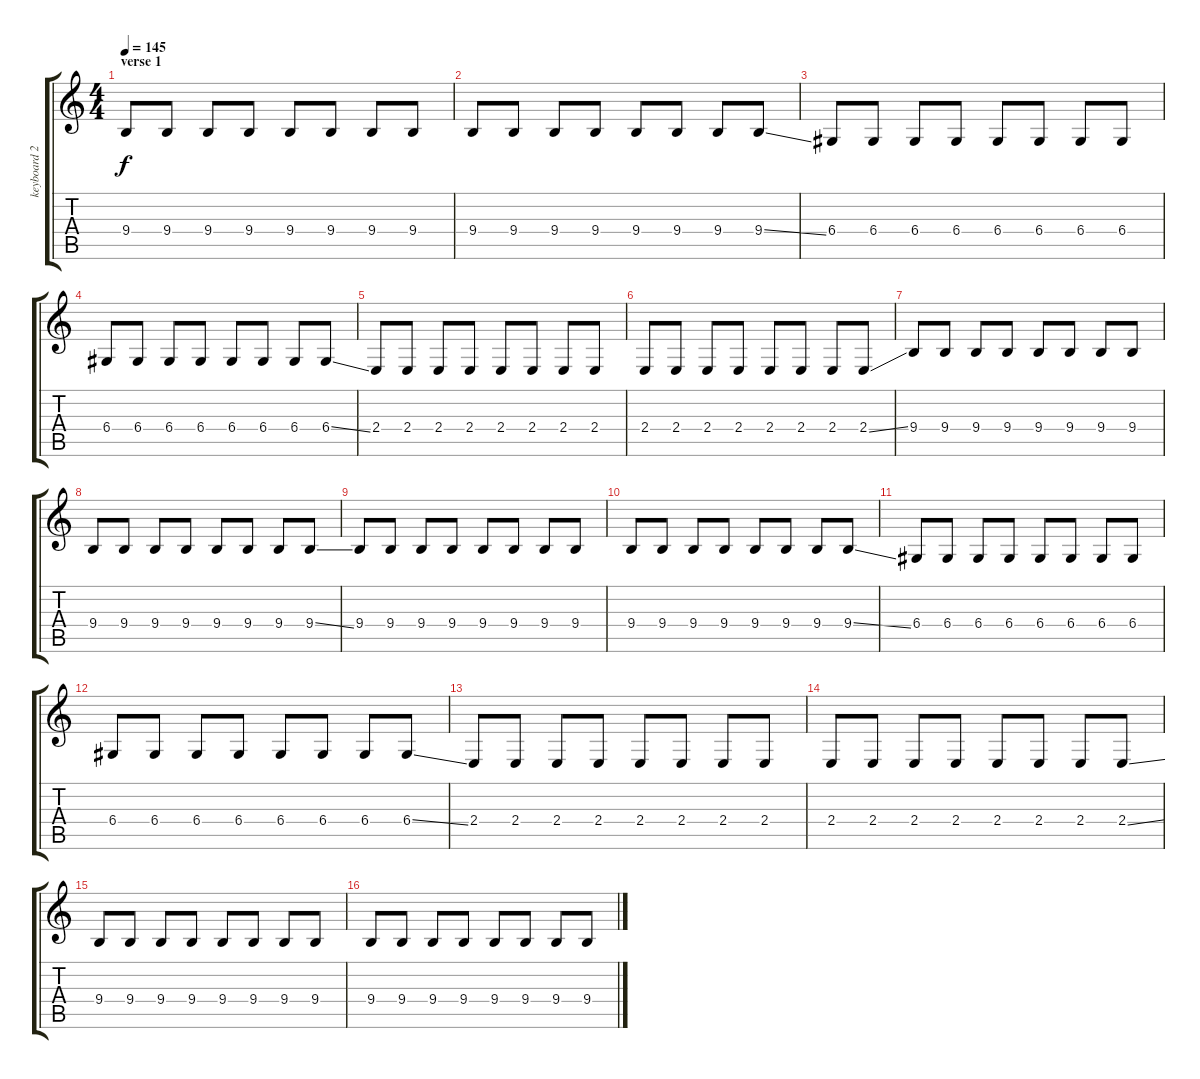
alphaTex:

\track ("keyboard 2" "keyboard 2") {instrument fx8scifi}
\staff {score tabs}
\tuning (E4 B3 G3 D3 A2 E2) {hide}
\ts (4 4)
\section ("" "verse 1")
\tempo 145
\clef g2
\ks c
9.4.8{dy f} 9.4.8 9.4.8 9.4.8 9.4.8 9.4.8 9.4.8 9.4.8 |
9.4.8 9.4.8 9.4.8 9.4.8 9.4.8 9.4.8 9.4.8 9.4{ss}.8 |
6.4.8 6.4.8 6.4.8 6.4.8 6.4.8 6.4.8 6.4.8 6.4.8 |
6.4.8 6.4.8 6.4.8 6.4.8 6.4.8 6.4.8 6.4.8 6.4{ss}.8 |
2.4.8 2.4.8 2.4.8 2.4.8 2.4.8 2.4.8 2.4.8 2.4.8 |
2.4.8 2.4.8 2.4.8 2.4.8 2.4.8 2.4.8 2.4.8 2.4{ss}.8 |
9.4.8 9.4.8 9.4.8 9.4.8 9.4.8 9.4.8 9.4.8 9.4.8 |
9.4.8 9.4.8 9.4.8 9.4.8 9.4.8 9.4.8 9.4.8 9.4{ss}.8 |
9.4.8 9.4.8 9.4.8 9.4.8 9.4.8 9.4.8 9.4.8 9.4.8 |
9.4.8 9.4.8 9.4.8 9.4.8 9.4.8 9.4.8 9.4.8 9.4{ss}.8 |
6.4.8 6.4.8 6.4.8 6.4.8 6.4.8 6.4.8 6.4.8 6.4.8 |
6.4.8 6.4.8 6.4.8 6.4.8 6.4.8 6.4.8 6.4.8 6.4{ss}.8 |
2.4.8 2.4.8 2.4.8 2.4.8 2.4.8 2.4.8 2.4.8 2.4.8 |
2.4.8 2.4.8 2.4.8 2.4.8 2.4.8 2.4.8 2.4.8 2.4{ss}.8 |
9.4.8 9.4.8 9.4.8 9.4.8 9.4.8 9.4.8 9.4.8 9.4.8 |
9.4.8 9.4.8 9.4.8 9.4.8 9.4.8 9.4.8 9.4.8 9.4{ss}.8
